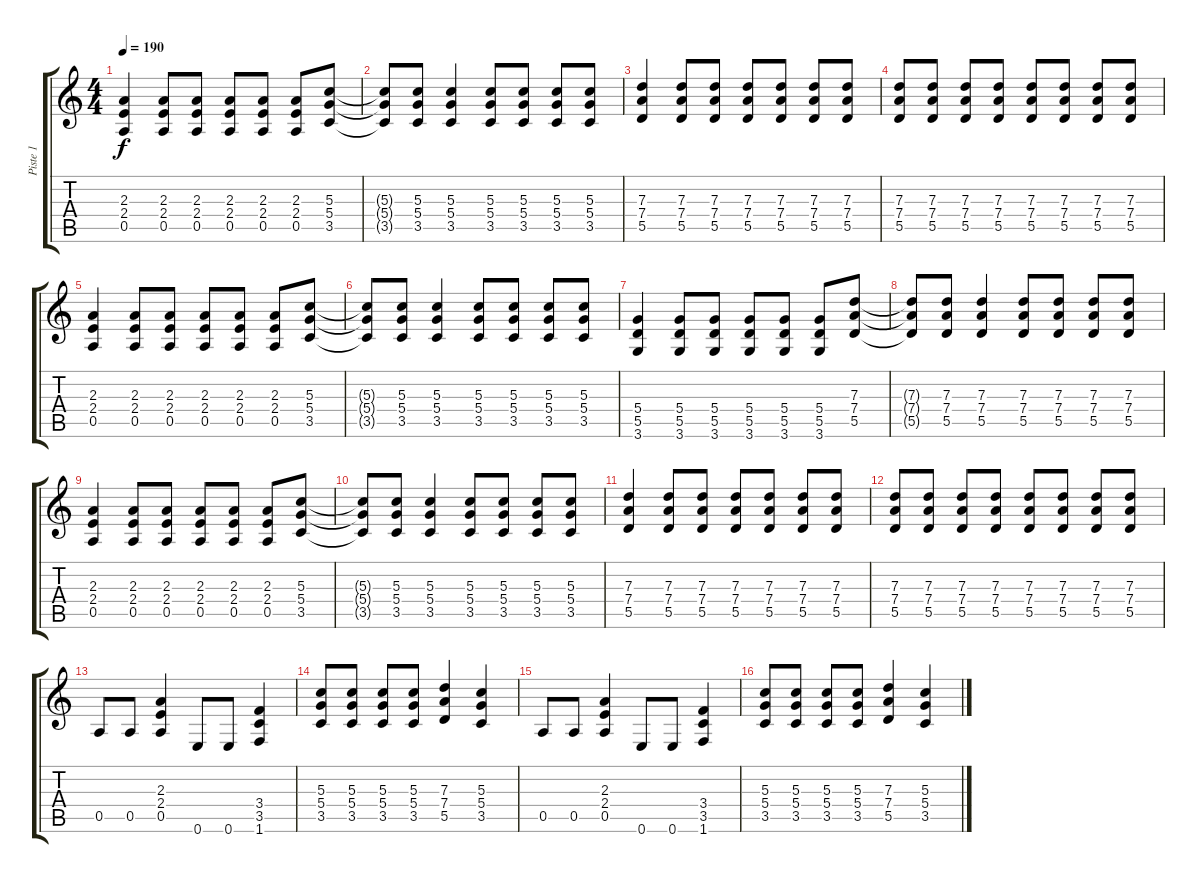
\track ("Piste 1" "Piste 1") {instrument distortionguitar}
\staff {score tabs}
\tuning (E4 B3 G3 D3 A2 E2) {hide}
\ts (4 4)
\tempo 190
\clef g2
\ks c
(2.3 2.4 0.5).4{dy f} (2.3 2.4 0.5).8 (2.3 2.4 0.5).8 (2.3 2.4 0.5).8 (2.3 2.4 0.5).8 (2.3 2.4 0.5).8 (5.3 5.4 3.5).8 |
(5.3{t} 5.4{t} 3.5{t}).8 (5.3 5.4 3.5).8 (5.3 5.4 3.5).4 (5.3 5.4 3.5).8 (5.3 5.4 3.5).8 (5.3 5.4 3.5).8 (5.3 5.4 3.5).8 |
(7.3 7.4 5.5).4 (7.3 7.4 5.5).8 (7.3 7.4 5.5).8 (7.3 7.4 5.5).8 (7.3 7.4 5.5).8 (7.3 7.4 5.5).8 (7.3 7.4 5.5).8 |
(7.3 7.4 5.5).8 (7.3 7.4 5.5).8 (7.3 7.4 5.5).8 (7.3 7.4 5.5).8 (7.3 7.4 5.5).8 (7.3 7.4 5.5).8 (7.3 7.4 5.5).8 (7.3 7.4 5.5).8 |
(2.3 2.4 0.5).4 (2.3 2.4 0.5).8 (2.3 2.4 0.5).8 (2.3 2.4 0.5).8 (2.3 2.4 0.5).8 (2.3 2.4 0.5).8 (5.3 5.4 3.5).8 |
(5.3{t} 5.4{t} 3.5{t}).8 (5.3 5.4 3.5).8 (5.3 5.4 3.5).4 (5.3 5.4 3.5).8 (5.3 5.4 3.5).8 (5.3 5.4 3.5).8 (5.3 5.4 3.5).8 |
(5.4 5.5 3.6).4 (5.4 5.5 3.6).8 (5.4 5.5 3.6).8 (5.4 5.5 3.6).8 (5.4 5.5 3.6).8 (5.4 5.5 3.6).8 (7.3 7.4 5.5).8 |
(7.3{t} 7.4{t} 5.5{t}).8 (7.3 7.4 5.5).8 (7.3 7.4 5.5).4 (7.3 7.4 5.5).8 (7.3 7.4 5.5).8 (7.3 7.4 5.5).8 (7.3 7.4 5.5).8 |
(2.3 2.4 0.5).4 (2.3 2.4 0.5).8 (2.3 2.4 0.5).8 (2.3 2.4 0.5).8 (2.3 2.4 0.5).8 (2.3 2.4 0.5).8 (5.3 5.4 3.5).8 |
(5.3{t} 5.4{t} 3.5{t}).8 (5.3 5.4 3.5).8 (5.3 5.4 3.5).4 (5.3 5.4 3.5).8 (5.3 5.4 3.5).8 (5.3 5.4 3.5).8 (5.3 5.4 3.5).8 |
(7.3 7.4 5.5).4 (7.3 7.4 5.5).8 (7.3 7.4 5.5).8 (7.3 7.4 5.5).8 (7.3 7.4 5.5).8 (7.3 7.4 5.5).8 (7.3 7.4 5.5).8 |
(7.3 7.4 5.5).8 (7.3 7.4 5.5).8 (7.3 7.4 5.5).8 (7.3 7.4 5.5).8 (7.3 7.4 5.5).8 (7.3 7.4 5.5).8 (7.3 7.4 5.5).8 (7.3 7.4 5.5).8 |
0.5.8 0.5.8 (2.3 2.4 0.5).4 0.6.8 0.6.8 (3.4 3.5 1.6).4 |
(5.3 5.4 3.5).8 (5.3 5.4 3.5).8 (5.3 5.4 3.5).8 (5.3 5.4 3.5).8 (7.3 7.4 5.5).4 (5.3 5.4 3.5).4 |
0.5.8 0.5.8 (2.3 2.4 0.5).4 0.6.8 0.6.8 (3.4 3.5 1.6).4 |
(5.3 5.4 3.5).8 (5.3 5.4 3.5).8 (5.3 5.4 3.5).8 (5.3 5.4 3.5).8 (7.3 7.4 5.5).4 (5.3 5.4 3.5).4
